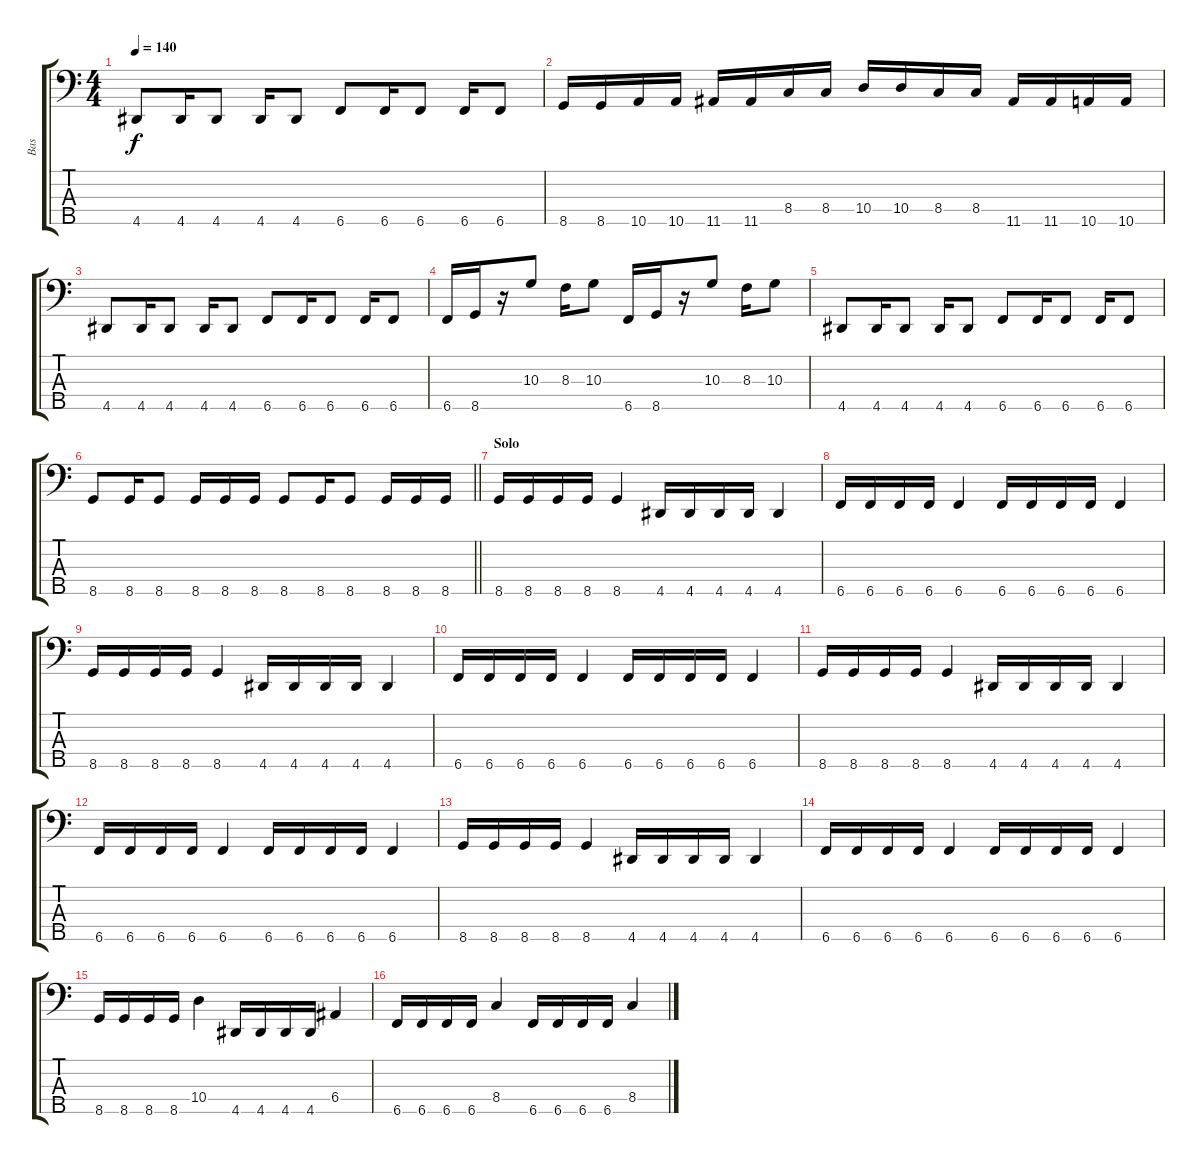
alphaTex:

\track ("Bas" "Bas") {instrument electricbassfinger}
\staff {score tabs}
\tuning (G2 D2 A1 E1 B0) {hide}
\ts (4 4)
\tempo 140
\clef f4
\ks c
4.5.8{dy f} 4.5.16 4.5.8 4.5.16 4.5.8 6.5.8 6.5.16 6.5.8 6.5.16 6.5.8 |
8.5.16 8.5.16 10.5.16 10.5.16 11.5.16 11.5.16 8.4.16 8.4.16 10.4.16 10.4.16 8.4.16 8.4.16 11.5.16 11.5.16 10.5.16 10.5.16 |
4.5.8 4.5.16 4.5.8 4.5.16 4.5.8 6.5.8 6.5.16 6.5.8 6.5.16 6.5.8 |
6.5.16 8.5.16 r.16 10.3.8 8.3.16 10.3.8 6.5.16 8.5.16 r.16 10.3.8 8.3.16 10.3.8 |
4.5.8 4.5.16 4.5.8 4.5.16 4.5.8 6.5.8 6.5.16 6.5.8 6.5.16 6.5.8 |
\barLineRight lightlight
8.5.8 8.5.16 8.5.8 8.5.16 8.5.16 8.5.16 8.5.8 8.5.16 8.5.8 8.5.16 8.5.16 8.5.16 |
\section ("" "Solo")
8.5.16 8.5.16 8.5.16 8.5.16 8.5.4 4.5.16 4.5.16 4.5.16 4.5.16 4.5.4 |
6.5.16 6.5.16 6.5.16 6.5.16 6.5.4 6.5.16 6.5.16 6.5.16 6.5.16 6.5.4 |
8.5.16 8.5.16 8.5.16 8.5.16 8.5.4 4.5.16 4.5.16 4.5.16 4.5.16 4.5.4 |
6.5.16 6.5.16 6.5.16 6.5.16 6.5.4 6.5.16 6.5.16 6.5.16 6.5.16 6.5.4 |
8.5.16 8.5.16 8.5.16 8.5.16 8.5.4 4.5.16 4.5.16 4.5.16 4.5.16 4.5.4 |
6.5.16 6.5.16 6.5.16 6.5.16 6.5.4 6.5.16 6.5.16 6.5.16 6.5.16 6.5.4 |
8.5.16 8.5.16 8.5.16 8.5.16 8.5.4 4.5.16 4.5.16 4.5.16 4.5.16 4.5.4 |
6.5.16 6.5.16 6.5.16 6.5.16 6.5.4 6.5.16 6.5.16 6.5.16 6.5.16 6.5.4 |
8.5.16 8.5.16 8.5.16 8.5.16 10.4.4 4.5.16 4.5.16 4.5.16 4.5.16 6.4.4 |
6.5.16 6.5.16 6.5.16 6.5.16 8.4.4 6.5.16 6.5.16 6.5.16 6.5.16 8.4.4
